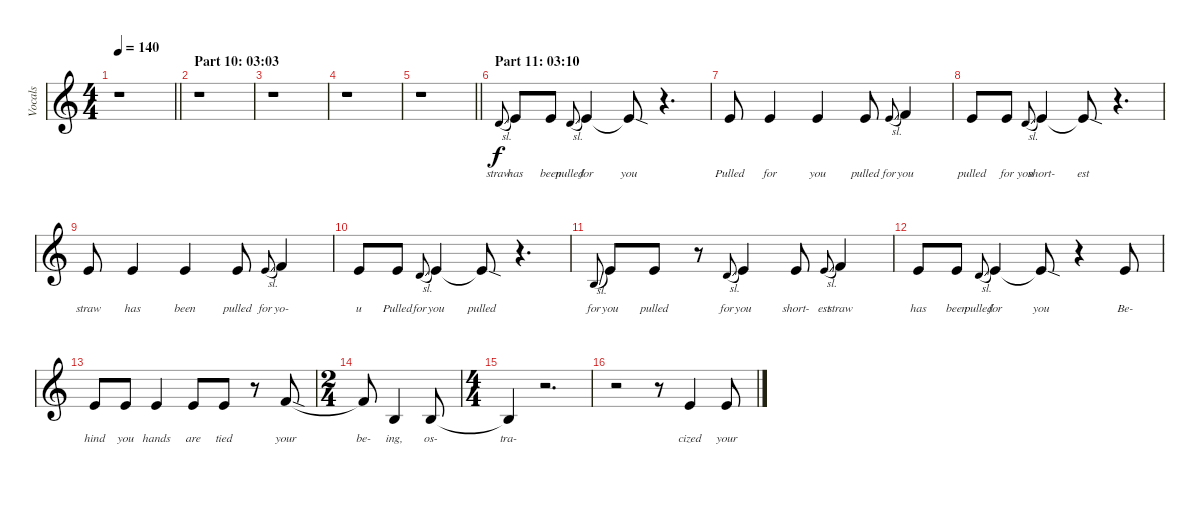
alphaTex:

\track ("Vocals" "Vocals") {instrument lead2sawtooth}
\staff {score}
\tuning (E4 B3 G3 D3 A2 E2) {hide}
\ts (4 4)
\tempo 140
\clef g2
\barLineRight lightlight
\ks c
r.1{dy f} |
\section ("" "Part 10: 03:03")
r.1 |
r.1 |
r.1 |
\barLineRight lightlight
r.1 |
\section ("" "Part 11: 03:10")
3.2{sl}.8{lyrics (0 "straw") lyrics (1 "") lyrics (2 "") lyrics (3 "") lyrics (4 "") gr onbeat} 5.2.8{lyrics (0 "has") lyrics (1 "") lyrics (2 "") lyrics (3 "") lyrics (4 "")} 5.2.8{lyrics (0 "been") lyrics (1 "") lyrics (2 "") lyrics (3 "") lyrics (4 "")} 3.2{sl}.8{lyrics (0 "pulled") lyrics (1 "") lyrics (2 "") lyrics (3 "") lyrics (4 "") gr onbeat} 5.2.4{lyrics (0 "for") lyrics (1 "") lyrics (2 "") lyrics (3 "") lyrics (4 "")} 5.2{sod t}.8{lyrics (0 "you") lyrics (1 "") lyrics (2 "") lyrics (3 "") lyrics (4 "")} r.4{d} |
5.2.8{lyrics (0 "Pulled") lyrics (1 "") lyrics (2 "") lyrics (3 "") lyrics (4 "")} 5.2.4{lyrics (0 "for") lyrics (1 "") lyrics (2 "") lyrics (3 "") lyrics (4 "")} 5.2.4{lyrics (0 "you") lyrics (1 "") lyrics (2 "") lyrics (3 "") lyrics (4 "")} 5.2.8{lyrics (0 "pulled") lyrics (1 "") lyrics (2 "") lyrics (3 "") lyrics (4 "")} 5.2{sl}.8{lyrics (0 "for") lyrics (1 "") lyrics (2 "") lyrics (3 "") lyrics (4 "") gr onbeat} 6.2.4{lyrics (0 "you") lyrics (1 "") lyrics (2 "") lyrics (3 "") lyrics (4 "")} |
5.2.8{lyrics (0 "pulled") lyrics (1 "") lyrics (2 "") lyrics (3 "") lyrics (4 "")} 5.2.8{lyrics (0 "for") lyrics (1 "") lyrics (2 "") lyrics (3 "") lyrics (4 "")} 3.2{sl}.8{lyrics (0 "you") lyrics (1 "") lyrics (2 "") lyrics (3 "") lyrics (4 "") gr onbeat} 5.2.4{lyrics (0 "short-") lyrics (1 "") lyrics (2 "") lyrics (3 "") lyrics (4 "")} 5.2{sod t}.8{lyrics (0 "est") lyrics (1 "") lyrics (2 "") lyrics (3 "") lyrics (4 "")} r.4{d} |
5.2.8{lyrics (0 "straw") lyrics (1 "") lyrics (2 "") lyrics (3 "") lyrics (4 "")} 5.2.4{lyrics (0 "has") lyrics (1 "") lyrics (2 "") lyrics (3 "") lyrics (4 "")} 5.2.4{lyrics (0 "been") lyrics (1 "") lyrics (2 "") lyrics (3 "") lyrics (4 "")} 5.2.8{lyrics (0 "pulled") lyrics (1 "") lyrics (2 "") lyrics (3 "") lyrics (4 "")} 5.2{sl}.8{lyrics (0 "for") lyrics (1 "") lyrics (2 "") lyrics (3 "") lyrics (4 "") gr onbeat} 6.2.4{lyrics (0 "yo-") lyrics (1 "") lyrics (2 "") lyrics (3 "") lyrics (4 "")} |
5.2.8{lyrics (0 "u") lyrics (1 "") lyrics (2 "") lyrics (3 "") lyrics (4 "")} 5.2.8{lyrics (0 "Pulled") lyrics (1 "") lyrics (2 "") lyrics (3 "") lyrics (4 "")} 3.2{sl}.8{lyrics (0 "for") lyrics (1 "") lyrics (2 "") lyrics (3 "") lyrics (4 "") gr onbeat} 5.2.4{lyrics (0 "you") lyrics (1 "") lyrics (2 "") lyrics (3 "") lyrics (4 "")} 5.2{sod t}.8{lyrics (0 "pulled") lyrics (1 "") lyrics (2 "") lyrics (3 "") lyrics (4 "")} r.4{d} |
0.2{sl}.8{lyrics (0 "for") lyrics (1 "") lyrics (2 "") lyrics (3 "") lyrics (4 "") gr onbeat} 5.2.8{lyrics (0 "you") lyrics (1 "") lyrics (2 "") lyrics (3 "") lyrics (4 "")} 5.2.8{lyrics (0 "pulled") lyrics (1 "") lyrics (2 "") lyrics (3 "") lyrics (4 "")} r.8 3.2{sl}.8{lyrics (0 "for") lyrics (1 "") lyrics (2 "") lyrics (3 "") lyrics (4 "") gr onbeat} 5.2.4{lyrics (0 "you") lyrics (1 "") lyrics (2 "") lyrics (3 "") lyrics (4 "")} 5.2.8{lyrics (0 "short-") lyrics (1 "") lyrics (2 "") lyrics (3 "") lyrics (4 "")} 5.2{sl}.8{lyrics (0 "est") lyrics (1 "") lyrics (2 "") lyrics (3 "") lyrics (4 "") gr onbeat} 6.2.4{lyrics (0 "straw") lyrics (1 "") lyrics (2 "") lyrics (3 "") lyrics (4 "")} |
5.2.8{lyrics (0 "has") lyrics (1 "") lyrics (2 "") lyrics (3 "") lyrics (4 "")} 5.2.8{lyrics (0 "been") lyrics (1 "") lyrics (2 "") lyrics (3 "") lyrics (4 "")} 3.2{sl}.8{lyrics (0 "pulled") lyrics (1 "") lyrics (2 "") lyrics (3 "") lyrics (4 "") gr onbeat} 5.2.4{lyrics (0 "for") lyrics (1 "") lyrics (2 "") lyrics (3 "") lyrics (4 "")} 5.2{sod t}.8{lyrics (0 "you") lyrics (1 "") lyrics (2 "") lyrics (3 "") lyrics (4 "")} r.4 5.2.8{lyrics (0 "Be-") lyrics (1 "") lyrics (2 "") lyrics (3 "") lyrics (4 "")} |
5.2.8{lyrics (0 "hind") lyrics (1 "") lyrics (2 "") lyrics (3 "") lyrics (4 "")} 5.2.8{lyrics (0 "you") lyrics (1 "") lyrics (2 "") lyrics (3 "") lyrics (4 "")} 5.2.4{lyrics (0 "hands") lyrics (1 "") lyrics (2 "") lyrics (3 "") lyrics (4 "")} 5.2.8{lyrics (0 "are") lyrics (1 "") lyrics (2 "") lyrics (3 "") lyrics (4 "")} 5.2.8{lyrics (0 "tied") lyrics (1 "") lyrics (2 "") lyrics (3 "") lyrics (4 "")} r.8 6.2{sod}.8{lyrics (0 "your") lyrics (1 "") lyrics (2 "") lyrics (3 "") lyrics (4 "")} |
\ts (2 4)
6.2{t}.8{lyrics (0 "be-") lyrics (1 "") lyrics (2 "") lyrics (3 "") lyrics (4 "")} 0.2.4{lyrics (0 "ing,") lyrics (1 "") lyrics (2 "") lyrics (3 "") lyrics (4 "")} 0.2.8{lyrics (0 "os-") lyrics (1 "") lyrics (2 "") lyrics (3 "") lyrics (4 "")} |
\ts (4 4)
0.2{t}.4{lyrics (0 "tra-") lyrics (1 "") lyrics (2 "") lyrics (3 "") lyrics (4 "")} r.2{d} |
r.2 r.8 5.2.4{lyrics (0 "cized") lyrics (1 "") lyrics (2 "") lyrics (3 "") lyrics (4 "")} 5.2.8{lyrics (0 "your") lyrics (1 "") lyrics (2 "") lyrics (3 "") lyrics (4 "")}
